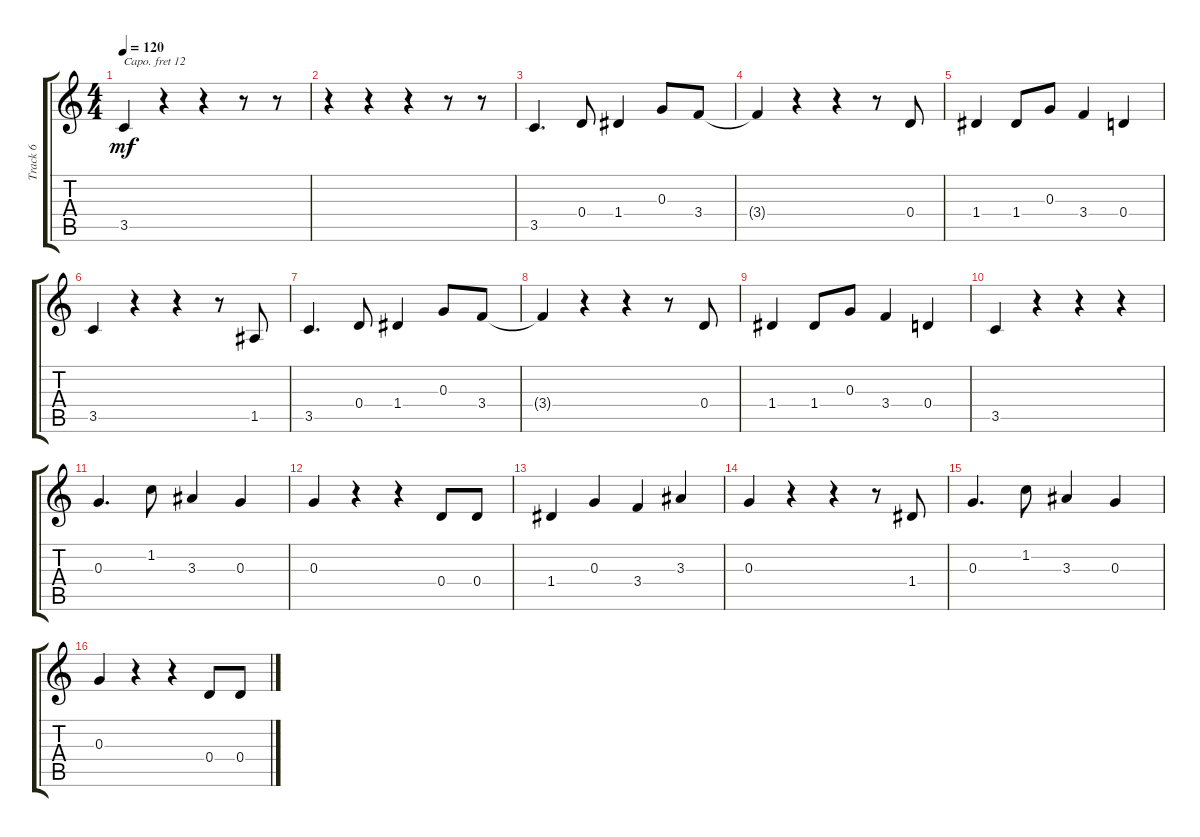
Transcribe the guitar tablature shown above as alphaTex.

\track ("Track 6" "Track 6") {instrument panflute}
\staff {score tabs}
\capo 12
\tuning (E4 B3 G3 D3 A2 E2) {hide}
\ts (4 4)
\tempo 120
\clef g2
\ks c
3.5.4{dy mf} r.4 r.4 r.8 r.8 |
r.4 r.4 r.4 r.8 r.8 |
3.5.4{d} 0.4.8 1.4.4 0.3.8 3.4.8 |
3.4{t}.4 r.4 r.4 r.8 0.4.8 |
1.4.4 1.4.8 0.3.8 3.4.4 0.4.4 |
3.5.4 r.4 r.4 r.8 1.5.8 |
3.5.4{d} 0.4.8 1.4.4 0.3.8 3.4.8 |
3.4{t}.4 r.4 r.4 r.8 0.4.8 |
1.4.4 1.4.8 0.3.8 3.4.4 0.4.4 |
3.5.4 r.4 r.4 r.4 |
0.3.4{d} 1.2.8 3.3.4 0.3.4 |
0.3.4 r.4 r.4 0.4.8 0.4.8 |
1.4.4 0.3.4 3.4.4 3.3.4 |
0.3.4 r.4 r.4 r.8 1.4.8 |
0.3.4{d} 1.2.8 3.3.4 0.3.4 |
0.3.4 r.4 r.4 0.4.8 0.4.8
